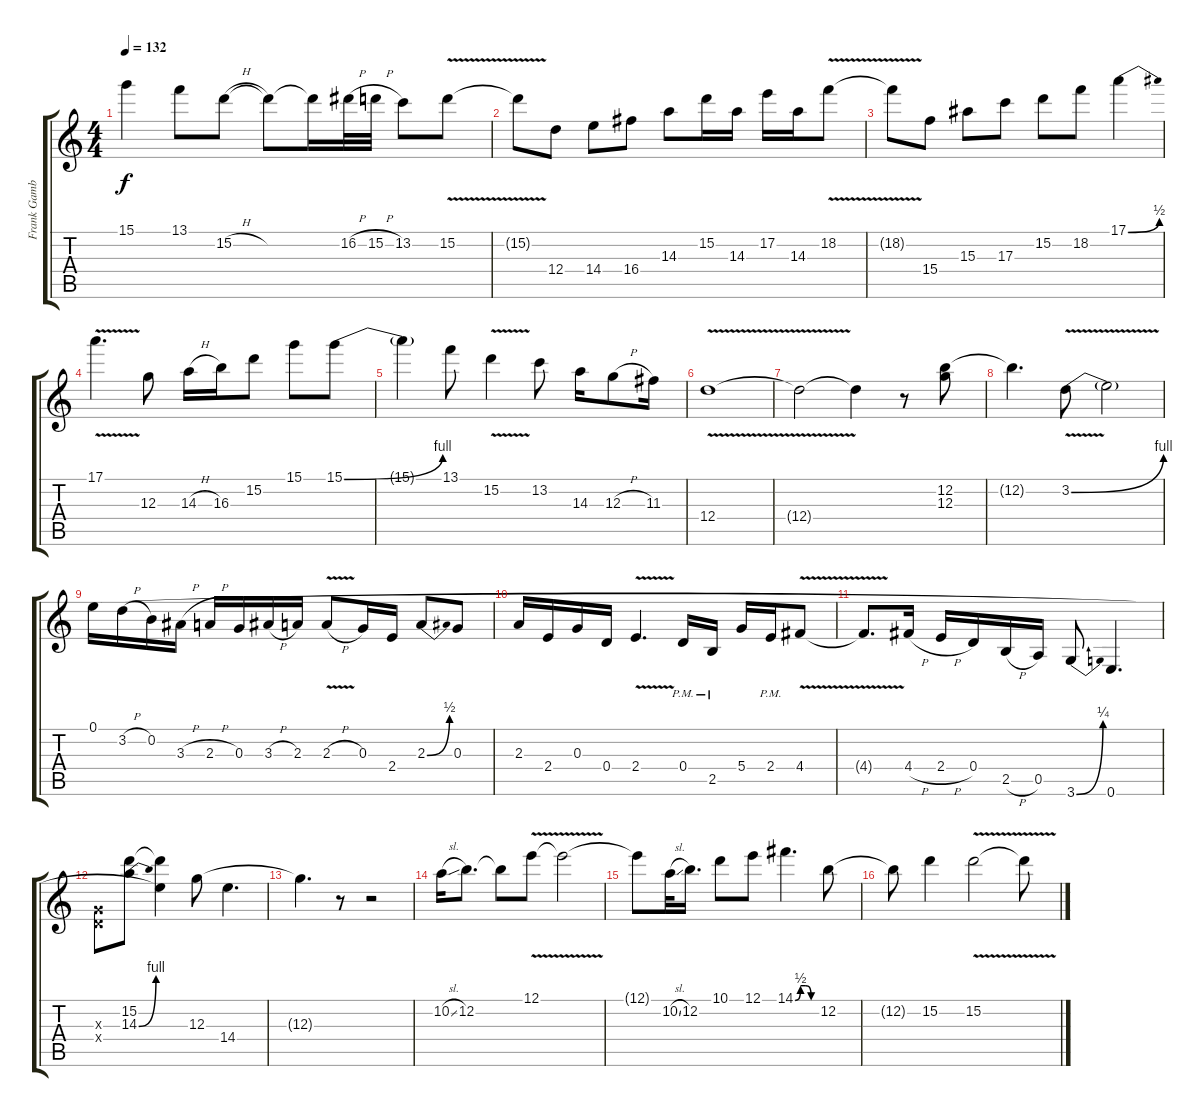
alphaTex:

\track ("Frank Gambale" "Frank Gamb") {instrument distortionguitar}
\staff {score tabs}
\tuning (E4 B3 G3 D3 A2 E2) {hide}
\ts (4 4)
\tempo 132
\clef g2
\ks c
15.1{t}.4{dy f} 13.1.8 15.2{h}.8 15.2{t}.8 15.2{t}.16 16.2{h}.32 15.2{h}.32 13.2.8 15.2{v}.8 |
15.2{t}.8 12.4.8 14.4.8 16.4.8 14.3.8 15.2.16 14.3.16 17.2.16 14.3.16 18.2{v}.8 |
18.2{t}.8 15.4.8 15.3.8 17.3.8 15.2.8 18.2.8 17.1{be (bend 0 0 60 2)}.4 |
17.1{v}.4{d} 12.3.8 14.3{h}.16 16.3.16 15.2.8 15.1.8 15.1{be (bend 0 0 60 4)}.8 |
15.1{t}.4 13.1.8 15.2{v}.4 13.2.8 14.3.16 12.3{h}.8 11.3.16 |
12.4{v}.1 |
12.4{t}.2 12.4{t}.4 r.8 (12.2 12.3).8 |
12.2{t}.4{d} 3.2{be (bend 0 0 60 4) v}.8 3.2{t}.2 |
0.1.16 3.2{h}.16 0.2.16 3.3{h}.16 2.3{h}.16 0.3.16 3.3{h}.16 2.3.16 2.3{v h}.8 0.3.16 2.4.16 2.3{be (bend 0 0 60 2)}.8 0.3.8 |
2.3.16 2.4.16 0.3.16 0.4.16 2.4{v}.4{d} 0.4{pm}.16 2.5{pm}.16 5.4.16 2.4{pm}.16 4.4{v}.8 |
4.4{t}.8{d} 4.4{h}.16 2.4{h}.16 0.4.16 2.5{h}.16 0.5.16 3.6{be (bend 0 0 60 1)}.8 0.6.4{d} |
(0.3{x} 0.4{x}).8 (15.2 14.3{be (bend 0 0 60 4)}).8 (0.1{t} 15.2{t}).4 12.3.8 14.4.4{d} |
12.3{t}.4{d} r.8 r.2 |
10.2{sl}.16 12.2.8{d} 12.2{t}.8 12.1{v}.8 12.1{t}.2 |
12.1{t}.8 10.2{sl}.32 12.2.16{d} 10.1.8 12.1.8 14.1{be (custom 0 0 15 2 30 2 45 0 60 0)}.4{d} 12.2.8 |
12.2{t}.8 15.2.4 15.2{v}.2 15.2{t}.8
